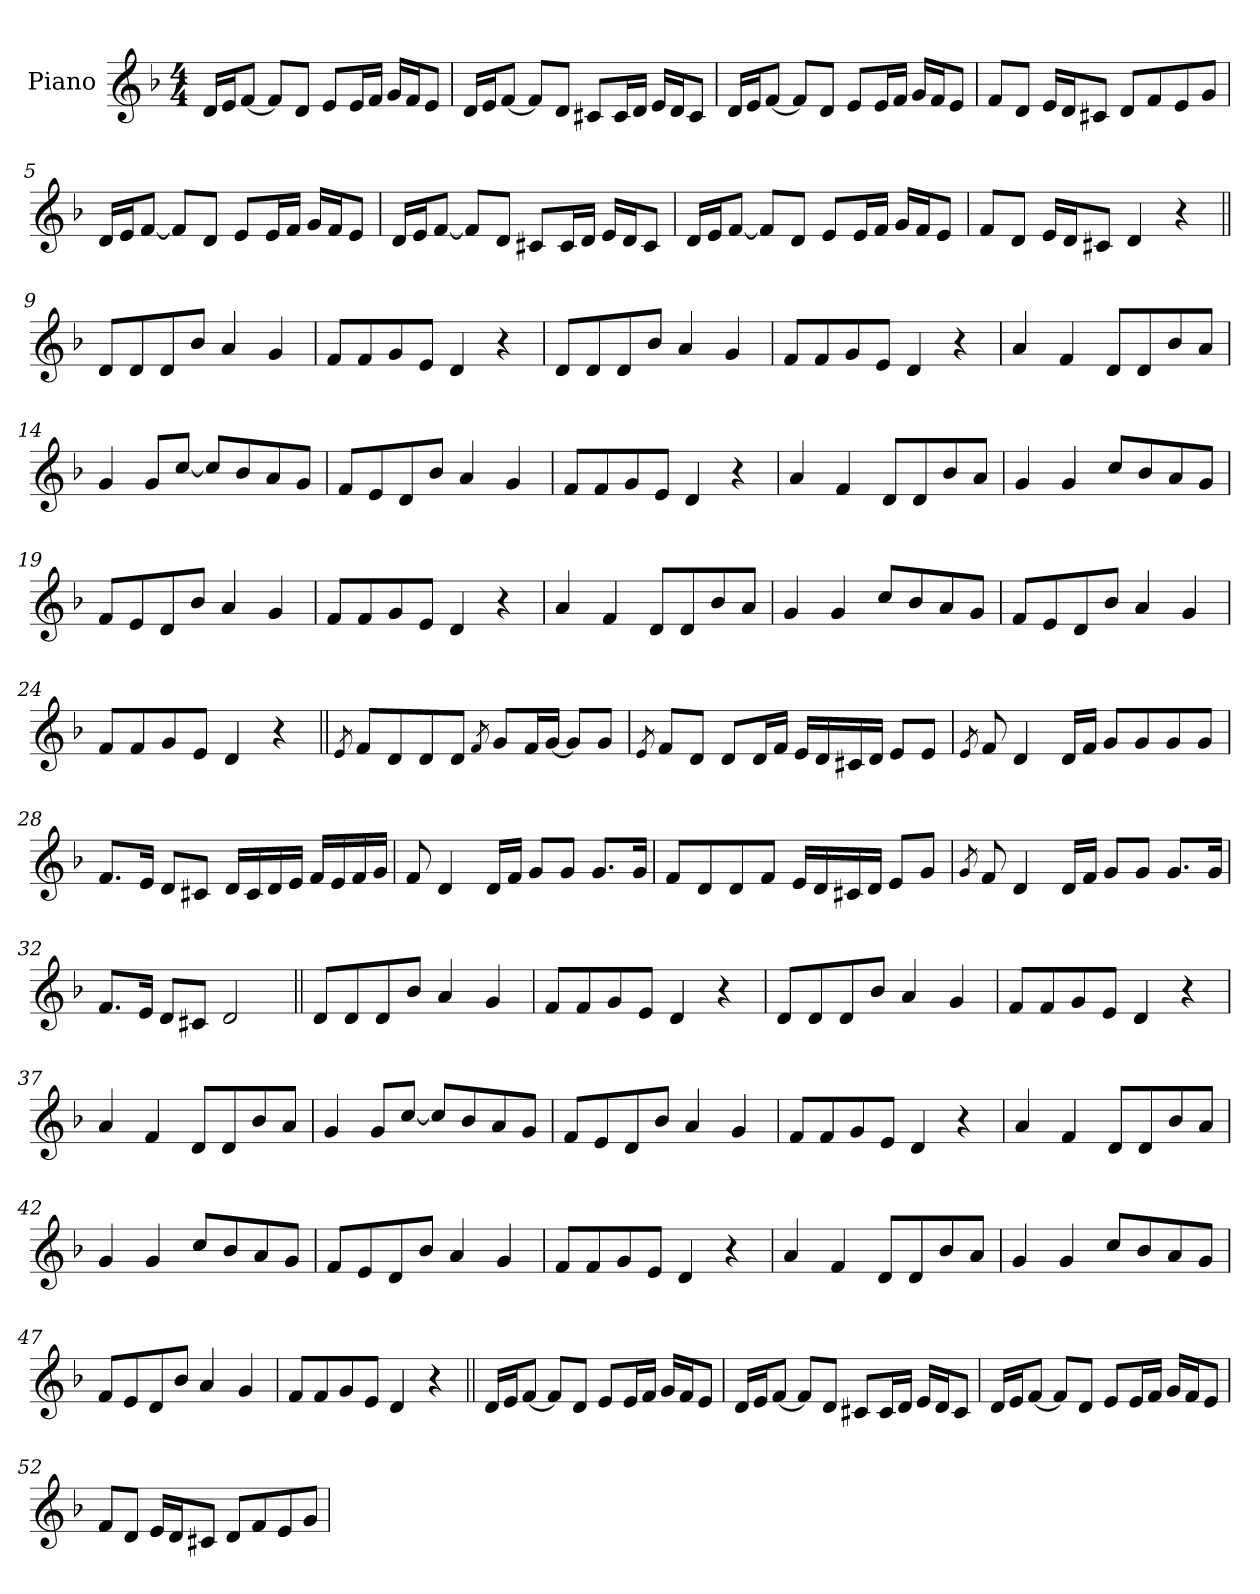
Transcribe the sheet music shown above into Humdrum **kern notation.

**kern
*part1
*staff1
*I"Piano
*I'Pno.
*clefG2
*k[b-]
*M4/4
*MM130
=1
16d!LL
16e!J
[8f!J
8f!L]
8d!J
8e!L
16e!L
16f!JJ
16g!LL
16f!J
8e!J
=2
16d!LL
16e!J
[8f!J
8f!L]
8d!J
8c#X!L
16c#!L
16d!JJ
16e!LL
16d!J
8c#!J
=3
16d!LL
16e!J
[8f!J
8f!L]
8d!J
8e!L
16e!L
16f!JJ
16g!LL
16f!J
8e!J
=4
8f!L
8d!J
16e!LL
16d!J
8c#X!J
8d!L
8f!
8e!
8g!J
=5
16d!LL
16e!J
[8f!J
8f!L]
8d!J
8e!L
16e!L
16f!JJ
16g!LL
16f!J
8e!J
=6
16d!LL
16e!J
[8f!J
8f!L]
8d!J
8c#X!L
16c#!L
16d!JJ
16e!LL
16d!J
8c#!J
=7
16d!LL
16e!J
[8f!J
8f!L]
8d!J
8e!L
16e!L
16f!JJ
16g!LL
16f!J
8e!J
=8
8f!L
8d!J
16e!LL
16d!J
8c#X!J
4d!
4r
=9||
8dL
8d
8d
8b-J
4a
4g
=10
8fL
8f
8g
8eJ
4d
4r
=11
8dL
8d
8d
8b-J
4a
4g
=12
8fL
8f
8g
8eJ
4d
4r
=13
4a
4f
8dL
8d
8b-
8aJ
=14
4g
8gL
[8ccJ
8ccL]
8b-
8a
8gJ
=15
8fL
8e
8d
8b-J
4a
4g
=16
8fL
8f
8g
8eJ
4d
4r
=17
4a
4f
8dL
8d
8b-
8aJ
=18
4g
4g
8ccL
8b-
8a
8gJ
=19
8fL
8e
8d
8b-J
4a
4g
=20
8fL
8f
8g
8eJ
4d
4r
=21
4a
4f
8dL
8d
8b-
8aJ
=22
4g
4g
8ccL
8b-
8a
8gJ
=23
8fL
8e
8d
8b-J
4a
4g
=24
8fL
8f
8g
8eJ
4d
4r
=25||
8qe
8f!L
8d!
8d!
8d!J
8qf
8g!L
16f!L
[16g!JJ
8g!L]
8g!J
=26
8qe
8f!L
8d!J
8d!L
16d!L
16f!JJ
16e!LL
16d!
16c#X!
16d!JJ
8e!L
8e!J
=27
8qe
8f!
4d!
16d!LL
16f!JJ
8g!L
8g!
8g!
8g!J
=28
8.f!L
16e!Jk
8d!L
8c#X!J
16d!LL
16c#!
16d!
16e!JJ
16f!LL
16e!
16f!
16g!JJ
=29
8f!
4d!
16d!LL
16f!JJ
8g!L
8g!J
8.g!L
16g!Jk
=30
8f!L
8d!
8d!
8f!J
16e!LL
16d!
16c#X!
16d!JJ
8e!L
8g!J
=31
8qg
8f!
4d!
16d!LL
16f!JJ
8g!L
8g!J
8.g!L
16g!Jk
=32
8.f!L
16e!Jk
8d!L
8c#X!J
2d!
=33||
8dL
8d
8d
8b-J
4a
4g
=34
8fL
8f
8g
8eJ
4d
4r
=35
8dL
8d
8d
8b-J
4a
4g
=36
8fL
8f
8g
8eJ
4d
4r
=37
4a
4f
8dL
8d
8b-
8aJ
=38
4g
8gL
[8ccJ
8ccL]
8b-
8a
8gJ
=39
8fL
8e
8d
8b-J
4a
4g
=40
8fL
8f
8g
8eJ
4d
4r
=41
4a
4f
8dL
8d
8b-
8aJ
=42
4g
4g
8ccL
8b-
8a
8gJ
=43
8fL
8e
8d
8b-J
4a
4g
=44
8fL
8f
8g
8eJ
4d
4r
=45
4a
4f
8dL
8d
8b-
8aJ
=46
4g
4g
8ccL
8b-
8a
8gJ
=47
8fL
8e
8d
8b-J
4a
4g
=48
8fL
8f
8g
8eJ
4d
4r
=49||
16d!LL
16e!J
[8f!J
8f!L]
8d!J
8e!L
16e!L
16f!JJ
16g!LL
16f!J
8e!J
=50
16d!LL
16e!J
[8f!J
8f!L]
8d!J
8c#X!L
16c#!L
16d!JJ
16e!LL
16d!J
8c#!J
=51
16d!LL
16e!J
[8f!J
8f!L]
8d!J
8e!L
16e!L
16f!JJ
16g!LL
16f!J
8e!J
=52
8f!L
8d!J
16e!LL
16d!J
8c#X!J
8d!L
8f!
8e!
8g!J
=
*-
